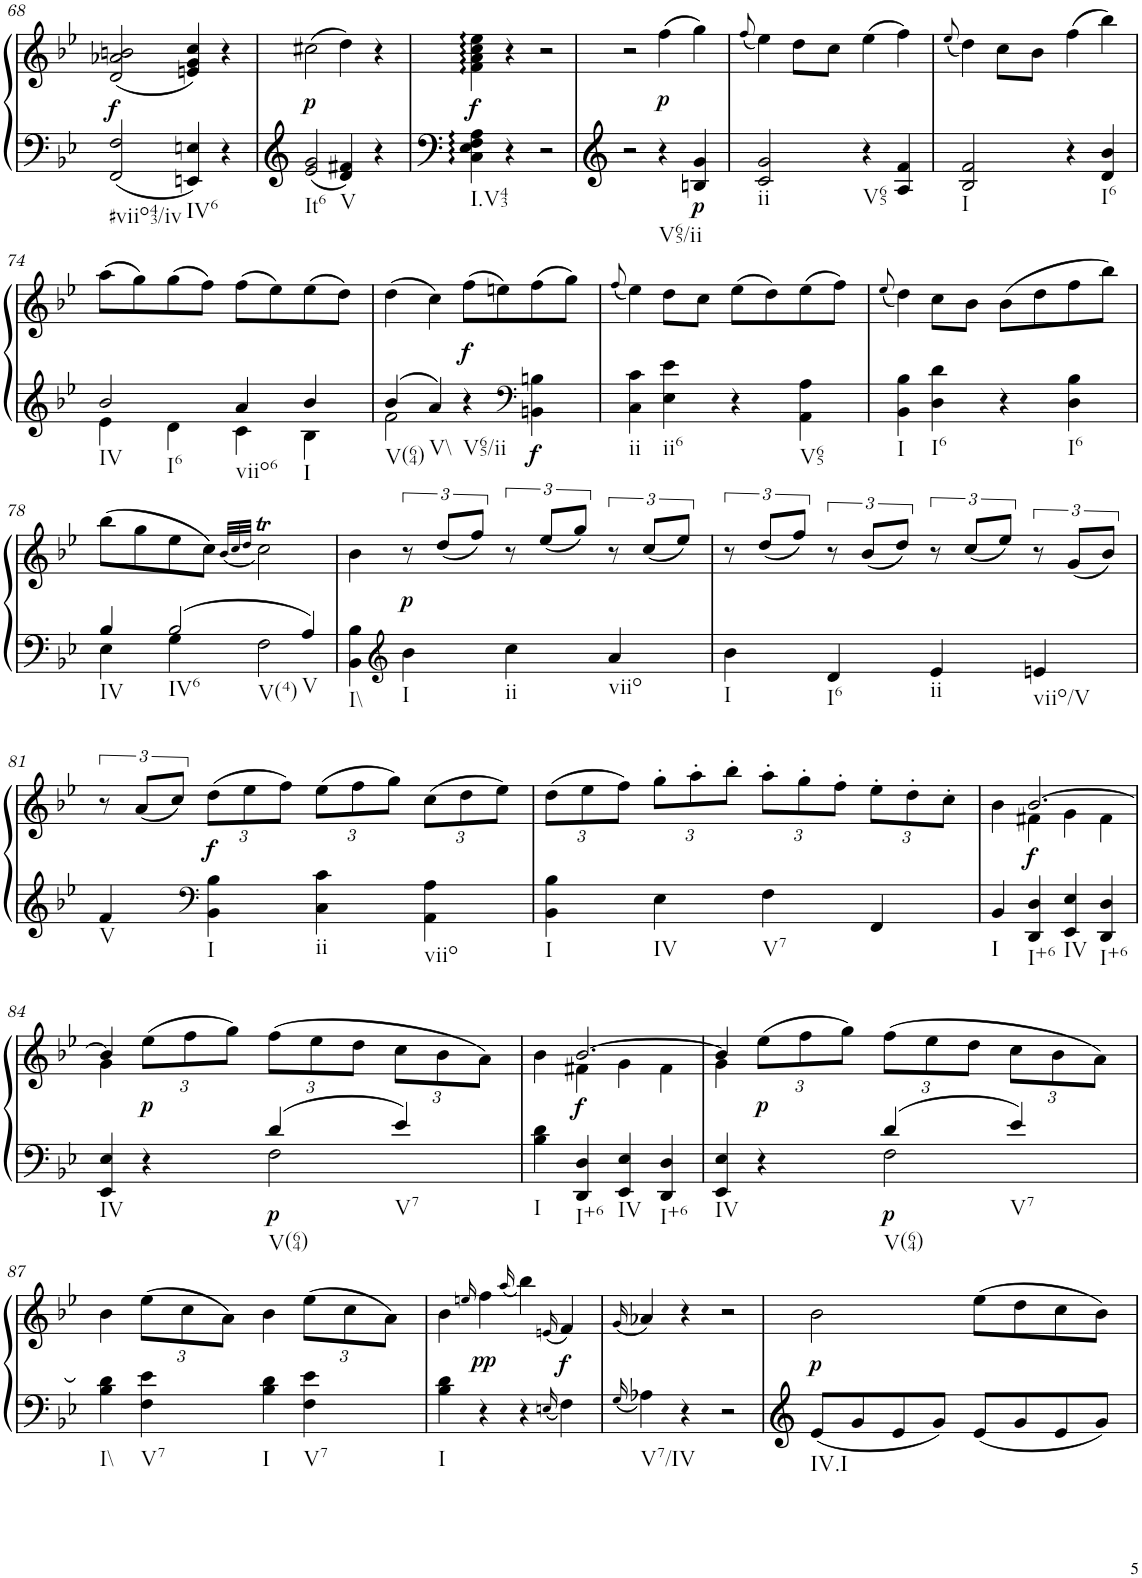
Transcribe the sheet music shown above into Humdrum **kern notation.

**kern	**kern	**dynam
*part1	*part1	*part1
*staff2	*staff1	*staff1/2
*I"Klavier linke Hand	*	*
!!LO:PB:g=z
*clefF4	*clefG2	*
*k[b-e-]	*k[b-e-]	*
*M2/2	*M2/2	*
*met(c|)	*met(c|)	*
=68	=68	=68
!LO:TX:b:t=#viio43/iv	!	!
!	!	!LO:DY:b
2FF/ 2F/	(2d/ 2a-X/ 2bn/	f
!LO:TX:b:t=IV6	!	!
4EEn/ 4En/	4en/ 4g/ 4cc/)	.
4r	4r	.
=69	=69	=69
!LO:TX:b:t=It6	!	!
!	!	!LO:DY:b
2e-/ 2g/	(2cc#X\	p
!LO:TX:b:t=V	!	!
4d/ 4f#X/	4dd\)	.
4r	4r	.
=70	=70	=70
!LO:TX:b:t=I.V43	!	!
!	!	!LO:DY:b
4C\ 4E-\ 4F\ 4A\	4f\ 4a\ 4cc\ 4ee-\	f
4r	4r	.
2r	2r	.
=71	=71	=71
2r	2r	.
!LO:TX:b:t=V65/ii	!	!
!	!	!LO:DY:b
4r	(4ff\	p
!	!	!LO:DY:b=2
4Bn/ 4g/	4gg\)	p
=72	=72	=72
.	(8qff/	.
!LO:TX:b:t=ii	!	!
2c/ 2g/	4ee-\)	.
.	8dd\L	.
.	8cc\J	.
!LO:TX:b:t=V65	!	!
4r	(4ee-\	.
4A/ 4f/	4ff\)	.
=73	=73	=73
.	(8qee-/	.
!LO:TX:b:t=I	!	!
2B-/ 2f/	4dd\)	.
.	8cc\L	.
.	8b-\J	.
4r	(4ff\	.
!LO:TX:b:t=I6	!	!
4d/ 4b-/	4bb-\)	.
!!LO:LB:g=z
=74	=74	=74
*^	*	*
!LO:TX:b:t=IV	!	!	!
!LO:TX:b:t=I6	!	!	!
2b-/	4e-\	(8aa\L	.
.	.	8gg\)	.
.	4d\	(8gg\	.
.	.	8ff\J)	.
!LO:TX:b:t=viio6	!	!	!
4a/	4c\	(8ff\L	.
.	.	8ee-\)	.
!LO:TX:b:t=I	!	!	!
4b-/	4B-\	(8ee-\	.
.	.	8dd\J)	.
=75	=75	=75	=75
!LO:TX:b:t=V(64)	!	!	!
4b-/	2f\	(4dd\	.
!LO:TX:b:t=V\\	!	!	!
4a/	.	4cc\)	.
!LO:TX:b:t=V65/ii	!	!	!
!	!	!	!LO:DY:b
4r	4ryy	(8ff\L	f
.	.	8een\)	.
*clefF4	*	*	*
!	!	!	!LO:DY:b=2
4ryy	4BBn\ 4Bn\	(8ff\	f
.	.	8gg\J)	.
*v	*v	*	*
=76	=76	=76
.	(8qff/	.
!LO:TX:b:t=ii	!	!
4C\ 4c\	4ee-\)	.
!LO:TX:b:t=ii6	!	!
4E-\ 4e-\	8dd\L	.
.	8cc\J	.
4r	(8ee-\L	.
.	8dd\)	.
!LO:TX:b:t=V65	!	!
4AA\ 4A\	(8ee-\	.
.	8ff\J)	.
=77	=77	=77
.	(8qee-/	.
!LO:TX:b:t=I	!	!
4BB-\ 4B-\	4dd\)	.
!LO:TX:b:t=I6	!	!
4D\ 4d\	8cc\L	.
.	8b-\J	.
4r	(8b-\L	.
.	8dd\	.
!LO:TX:b:t=I6	!	!
4D\ 4B-\	8ff\	.
.	8bb-\J)	.
!!LO:LB:g=z
=78	=78	=78
*^	*	*
!LO:TX:b:t=IV	!	!	!
4B-/	4E-\	(8bb-\L	.
.	.	8gg\	.
!LO:TX:b:t=IV6	!	!	!
!LO:TX:b:t=V(4)	!	!	!
2B-/	4G\	8ee-\	.
.	.	8cc\J)	.
.	.	(32qb-/LLL	.
.	.	32qcc/	.
.	.	32qdd/JJJ	.
.	2F\	2ccT\)	.
!LO:TX:b:t=V	!	!	!
4A/	.	.	.
*v	*v	*	*
=79	=79	=79
!LO:TX:b:t=I\\	!	!
4BB-\ 4B-\	4b-\	.
*clefG2	*	*
!LO:TX:b:t=I	!	!
!	!	!LO:DY:b
4b-\	12r	p
.	(12dd/L	.
.	12ff/J)	.
!LO:TX:b:t=ii	!	!
4cc\	12r	.
.	(12ee-/L	.
.	12gg/J)	.
!LO:TX:b:t=viio	!	!
4a/	12r	.
.	(12cc/L	.
.	12ee-/J)	.
=80	=80	=80
!LO:TX:b:t=I	!	!
4b-\	12r	.
.	(12dd/L	.
.	12ff/J)	.
!LO:TX:b:t=I6	!	!
4d/	12r	.
.	(12b-/L	.
.	12dd/J)	.
!LO:TX:b:t=ii	!	!
4e-/	12r	.
.	(12cc/L	.
.	12ee-/J)	.
!LO:TX:b:t=viio/V	!	!
4en/	12r	.
.	(12g/L	.
.	12b-/J)	.
!!LO:LB:g=z
=81	=81	=81
!LO:TX:b:t=V	!	!
4f/	12r	.
.	(12a/L	.
.	12cc/J)	.
*clefF4	*	*
*	*Xbrackettup	*
!LO:TX:b:t=I	!	!
!	!	!LO:DY:b
4BB-\ 4B-\	(12dd\L	f
.	12ee-\	.
.	12ff\J)	.
!LO:TX:b:t=ii	!	!
4C\ 4c\	(12ee-\L	.
.	12ff\	.
.	12gg\J)	.
!LO:TX:b:t=viio	!	!
4AA\ 4A\	(12cc\L	.
.	12dd\	.
.	12ee-\J)	.
=82	=82	=82
!LO:TX:b:t=I	!	!
4BB-\ 4B-\	(12dd\L	.
.	12ee-\	.
.	12ff\J)	.
!LO:TX:b:t=IV	!	!
4E-\	12gg'\L	.
.	12aa'\	.
.	12bb-'\J	.
!LO:TX:b:t=V7	!	!
4F\	12aa'\L	.
.	12gg'\	.
.	12ff'\J	.
4FF/	12ee-'\L	.
.	12dd'\	.
.	12cc'\J	.
=83	=83	=83
*	*^	*
!LO:TX:b:t=I	!	!	!
4BB-/	4b-\	4ryy	.
!LO:TX:b:t=I+6	!	!	!
!	!	!	!LO:DY:b
4DD/ 4D/	[2.b-/	4f#X\	f
!LO:TX:b:t=IV	!	!	!
4EE-/ 4E-/	.	4g\	.
!LO:TX:b:t=I+6	!	!	!
4DD/ 4D/	.	4f#\	.
!!LO:LB:g=z	!!
=84	=84	=84	=84
*^	*	*	*
!LO:TX:b:t=IV	!	!	!	!
4EE-/ 4E-/	4ryy	4b-/]	4g\	.
!	!	!	!	!LO:DY:b
4r	4ryy	(>12ee-\L	2.ryy	p
.	.	12ff\	.	.
.	.	12gg\J)	.	.
!LO:TX:b:t=V(64)	!	!	!	!
!	!	!	!	!LO:DY:b=2
4d/	2F\	(>12ff\L	.	p
.	.	12ee-\	.	.
.	.	12dd\J	.	.
!LO:TX:b:t=V7	!	!	!	!
4e-/	.	12cc\L	.	.
.	.	12b-\	.	.
.	.	12a\J)	.	.
=85	=85	=85	=85	=85
!LO:TX:b:t=I	!	!	!	!
4B-\ 4d\	4ryy	4b-\	4ryy	.
!LO:TX:b:t=I+6	!	!	!	!
!	!	!	!	!LO:DY:b
4DD/ 4D/	2.ryy	[2.b-/	4f#X\	f
!LO:TX:b:t=IV	!	!	!	!
4EE-/ 4E-/	.	.	4g\	.
!LO:TX:b:t=I+6	!	!	!	!
4DD/ 4D/	.	.	4f#\	.
=86	=86	=86	=86	=86
!LO:TX:b:t=IV	!	!	!	!
4EE-/ 4E-/	4ryy	4b-/]	4g\	.
!	!	!	!	!LO:DY:b
4r	4ryy	(>12ee-\L	2.ryy	p
.	.	12ff\	.	.
.	.	12gg\J)	.	.
!LO:TX:b:t=V(64)	!	!	!	!
!	!	!	!	!LO:DY:b=2
4d/	2F\	(>12ff\L	.	p
.	.	12ee-\	.	.
.	.	12dd\J	.	.
!LO:TX:b:t=V7	!	!	!	!
4e-/	.	12cc\L	.	.
.	.	12b-\	.	.
.	.	12a\J)	.	.
*v	*v	*	*	*
*	*v	*v	*
!!LO:LB:g=z
=87	=87	=87
!LO:TX:b:t=I\\	!	!
4B-\ 4d\	4b-\	.
!LO:TX:b:t=V7	!	!
4F\ 4e-\	(12ee-\L	.
.	12cc\	.
.	12a\J)	.
!LO:TX:b:t=I	!	!
4B-\ 4d\	4b-\	.
!LO:TX:b:t=V7	!	!
4F\ 4e-\	(12ee-\L	.
.	12cc\	.
.	12a\J)	.
=88	=88	=88
!LO:TX:b:t=I	!	!
4B-\ 4d\	4b-\	.
.	(16qeen/	.
!	!	!LO:DY:b
4r	4ff\)	pp
.	(16qaa/	.
4r	4bb-\)	.
16qEn/	(16qen/	.
!	!	!LO:DY:b
4F\	4f/)	f
=89	=89	=89
16qG/	(16qg/	.
!LO:TX:b:t=V7/IV	!	!
4A-X\	4a-X/)	.
4r	4r	.
2r	2r	.
=90	=90	=90
!LO:TX:b:t=IV.I	!	!
!	!	!LO:DY:b
8e-/L	2b-\	p
8g/	.	.
8e-/	.	.
8g/J	.	.
8e-/L	(8ee-\L	.
8g/	8dd\	.
8e-/	8cc\	.
8g/J	8b-\J)	.
=	=	=
*-	*-	*-
